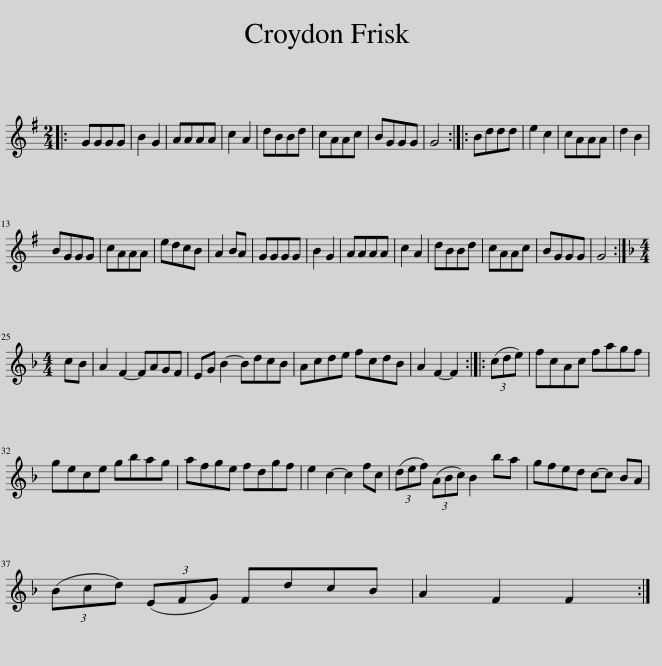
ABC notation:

X:1
L:1/8
M:2/4
I:linebreak $
K:G
V:1 treble
V:1
|: GGGG | B2 G2 | AAAA | c2 A2 | dBBd | %5
 cAAc | BGGG | G4 :: Bddd | e2 c2 | %10
 cAAA | d2 B2 |$ BGGG | cAAA | edcB | %15
 A2 BA | GGGG | B2 G2 | AAAA | c2 A2 | %20
 dBBd | cAAc | BGGG | G4 :|$[K:F][M:4/4] cB | %25
 A2 F2- FAGF | EG B2- BdcB | Acde fcdB | A2 F2- F2 :: (3(cde) | %30
 fcAc fagf |$ gece gbag | afge fdgf | e2 c2- c2 fc | (3(def) (3(ABc) B2 ba | %35
 gfed c-c BA |$ (3(Bcd) (3(EFG) FdcB | A2 F2 F2 :| %38
